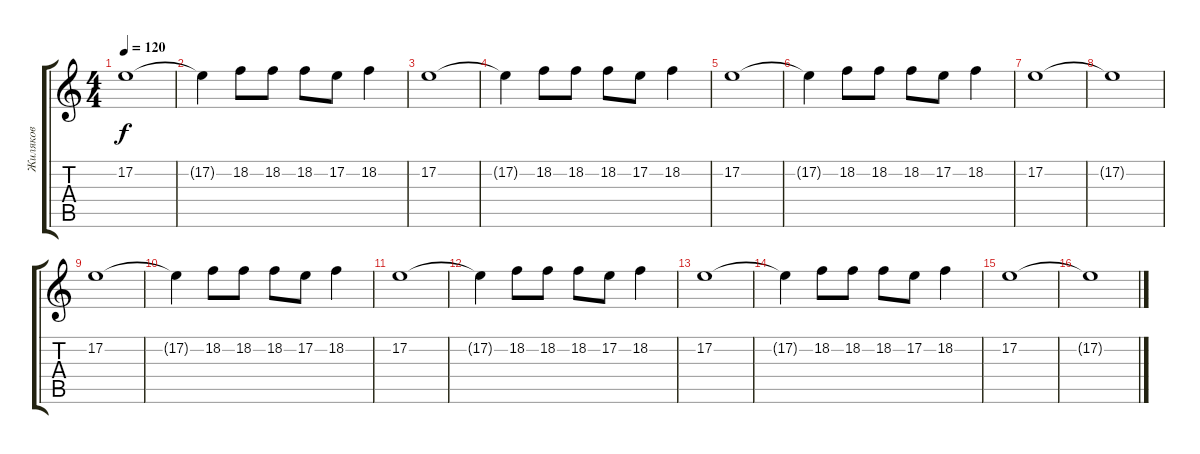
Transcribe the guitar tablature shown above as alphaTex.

\track ("Жиляков" "Жиляков") {instrument fx5brightness}
\staff {score tabs}
\tuning (E4 B3 G3 D3 A2 E2) {hide}
\ts (4 4)
\tempo 120
\clef g2
\ks c
17.2.1{dy f} |
17.2{t}.4 18.2.8 18.2.8 18.2.8 17.2.8 18.2.4 |
17.2.1 |
17.2{t}.4 18.2.8 18.2.8 18.2.8 17.2.8 18.2.4 |
17.2.1 |
17.2{t}.4 18.2.8 18.2.8 18.2.8 17.2.8 18.2.4 |
17.2.1 |
17.2{t}.1 |
17.2.1 |
17.2{t}.4 18.2.8 18.2.8 18.2.8 17.2.8 18.2.4 |
17.2.1 |
17.2{t}.4 18.2.8 18.2.8 18.2.8 17.2.8 18.2.4 |
17.2.1 |
17.2{t}.4 18.2.8 18.2.8 18.2.8 17.2.8 18.2.4 |
17.2.1 |
17.2{t}.1
